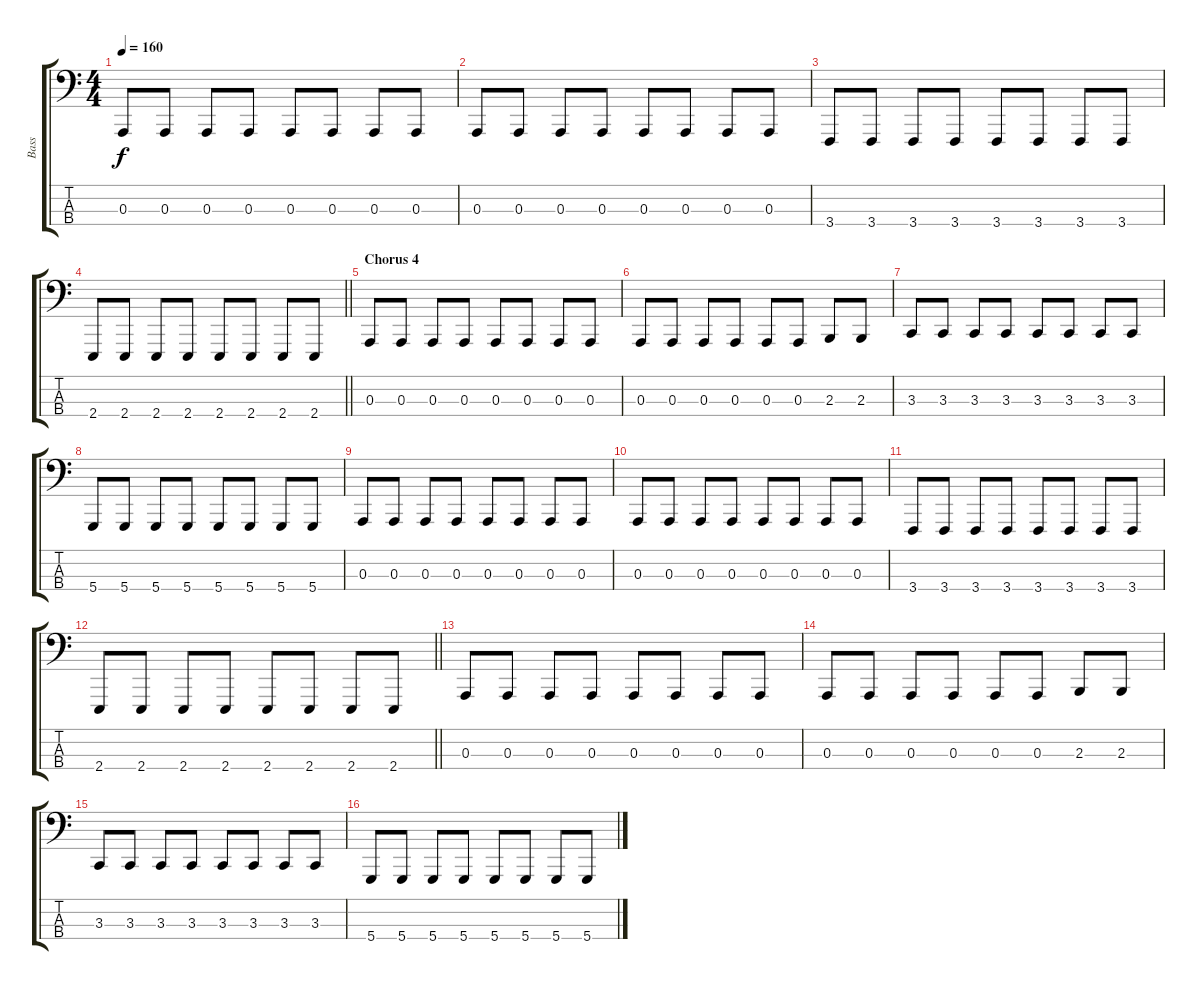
\track ("Bass" "Bass") {instrument lead8bassandlead}
\staff {score tabs}
\tuning (G2 D2 A1 D1) {hide}
\ts (4 4)
\tempo 160
\clef f4
\ks c
0.3.8{dy f} 0.3.8 0.3.8 0.3.8 0.3.8 0.3.8 0.3.8 0.3.8 |
0.3.8 0.3.8 0.3.8 0.3.8 0.3.8 0.3.8 0.3.8 0.3.8 |
3.4.8 3.4.8 3.4.8 3.4.8 3.4.8 3.4.8 3.4.8 3.4.8 |
\barLineRight lightlight
2.4.8 2.4.8 2.4.8 2.4.8 2.4.8 2.4.8 2.4.8 2.4.8 |
\section ("" "Chorus 4")
0.3.8 0.3.8 0.3.8 0.3.8 0.3.8 0.3.8 0.3.8 0.3.8 |
0.3.8 0.3.8 0.3.8 0.3.8 0.3.8 0.3.8 2.3.8 2.3.8 |
3.3.8 3.3.8 3.3.8 3.3.8 3.3.8 3.3.8 3.3.8 3.3.8 |
5.4.8 5.4.8 5.4.8 5.4.8 5.4.8 5.4.8 5.4.8 5.4.8 |
0.3.8 0.3.8 0.3.8 0.3.8 0.3.8 0.3.8 0.3.8 0.3.8 |
0.3.8 0.3.8 0.3.8 0.3.8 0.3.8 0.3.8 0.3.8 0.3.8 |
3.4.8 3.4.8 3.4.8 3.4.8 3.4.8 3.4.8 3.4.8 3.4.8 |
\barLineRight lightlight
2.4.8 2.4.8 2.4.8 2.4.8 2.4.8 2.4.8 2.4.8 2.4.8 |
0.3.8 0.3.8 0.3.8 0.3.8 0.3.8 0.3.8 0.3.8 0.3.8 |
0.3.8 0.3.8 0.3.8 0.3.8 0.3.8 0.3.8 2.3.8 2.3.8 |
3.3.8 3.3.8 3.3.8 3.3.8 3.3.8 3.3.8 3.3.8 3.3.8 |
5.4.8 5.4.8 5.4.8 5.4.8 5.4.8 5.4.8 5.4.8 5.4.8
